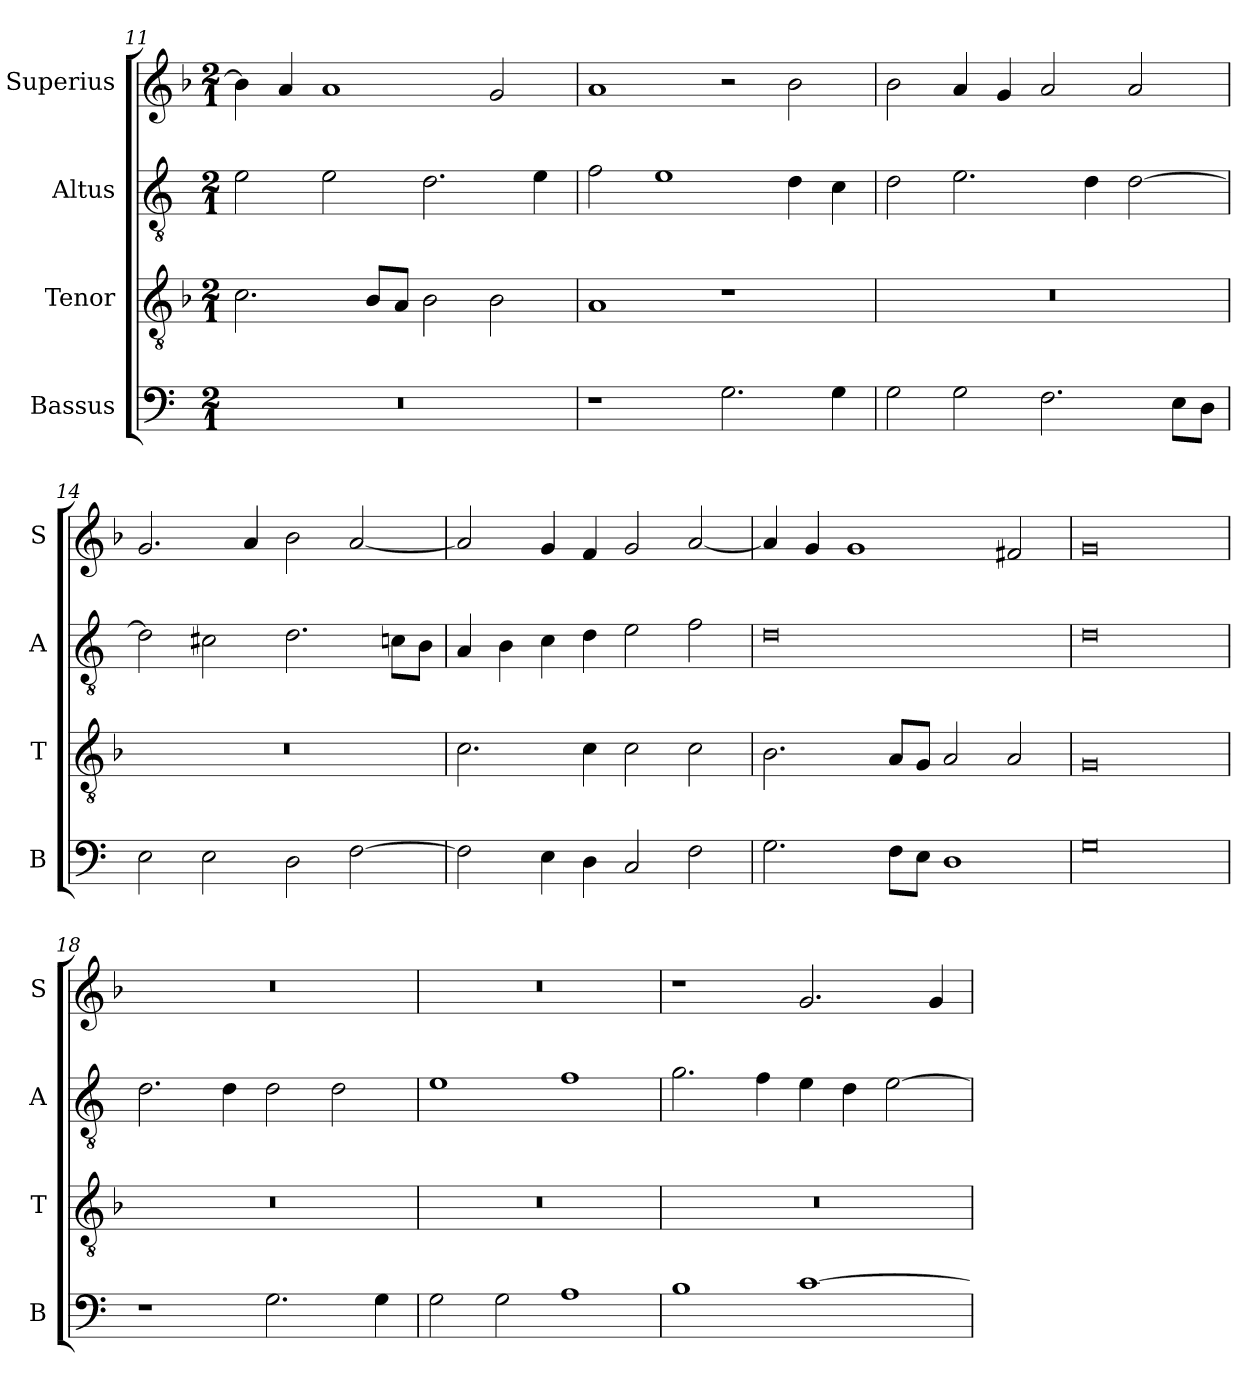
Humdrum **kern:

**kern	**kern	**kern	**kern
*part4	*part3	*part2	*part1
*staff4	*staff3	*staff2	*staff1
*I"Bassus	*I"Tenor	*I"Altus	*I"Superius
*I'B	*I'T	*I'A	*I'S
*clefF4	*clefGv2	*clefGv2	*clefG2
*k[]	*k[b-]	*k[]	*k[b-]
*C:	*F:	*C:	*F:
*M2/1	*M2/1	*M2/1	*M2/1
=11	=11	=11	=11
0r	2.c	2e	4b-]
.	.	.	4a
.	.	2e	1a
.	8B-L	.	.
.	8AJ	.	.
.	2B-	2.d	.
.	2B-	.	2g
.	.	4e	.
=12	=12	=12	=12
1r	1A	2f	1a
.	.	1e	.
2.G	1r	.	2r
.	.	4d	2b-
4G	.	4c	.
=13	=13	=13	=13
2G	0r	2d	2b-
2G	.	2.e	4a
.	.	.	4g
2.F	.	.	2a
.	.	4d	.
.	.	[2d	2a
8EL	.	.	.
8DJ	.	.	.
=14	=14	=14	=14
2E	0r	2d]	2.g
2E	.	2c#X	.
.	.	.	4a
2D	.	2.d	2b-
[2F	.	.	[2a
.	.	8cnL	.
.	.	8BJ	.
=15	=15	=15	=15
2F]	2.c	4A	2a]
.	.	4B	.
4E	.	4c	4g
4D	4c	4d	4f
2C	2c	2e	2g
2F	2c	2f	[2a
=16	=16	=16	=16
2.G	2.B-	0d	4a]
.	.	.	4g
.	.	.	1g
8FL	8AL	.	.
8EJ	8GJ	.	.
1D	2A	.	.
.	2A	.	2f#X
=17	=17	=17	=17
0G	0G	0d	0g
=18	=18	=18	=18
1r	0r	2.d	0r
.	.	4d	.
2.G	.	2d	.
.	.	2d	.
4G	.	.	.
=19	=19	=19	=19
2G	0r	1e	0r
2G	.	.	.
1A	.	1f	.
=20	=20	=20	=20
1B	0r	2.g	1r
.	.	4f	.
[1c	.	4e	2.g
.	.	4d	.
.	.	[2e	.
.	.	.	4g
=	=	=	=
*-	*-	*-	*-
